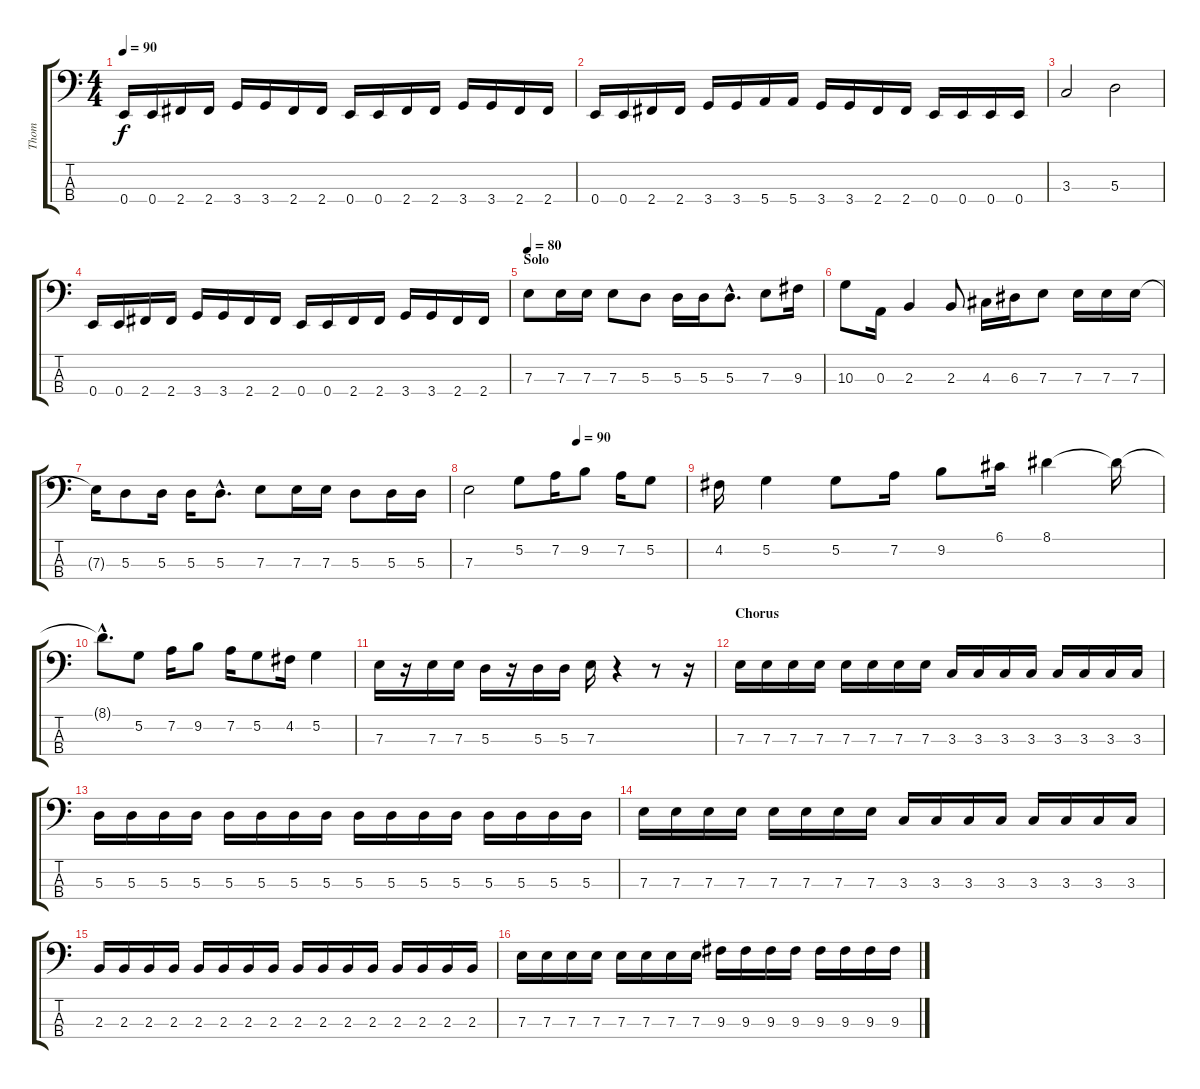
\track ("Thom" "Thom") {instrument electricbassfinger}
\staff {score tabs}
\tuning (G2 D2 A1 E1) {hide}
\ts (4 4)
\tempo 90
\clef f4
\ks c
0.4.16{dy f} 0.4.16 2.4.16 2.4.16 3.4.16 3.4.16 2.4.16 2.4.16 0.4.16 0.4.16 2.4.16 2.4.16 3.4.16 3.4.16 2.4.16 2.4.16 |
0.4.16 0.4.16 2.4.16 2.4.16 3.4.16 3.4.16 5.4.16 5.4.16 3.4.16 3.4.16 2.4.16 2.4.16 0.4.16 0.4.16 0.4.16 0.4.16 |
3.3.2 5.3.2 |
0.4.16 0.4.16 2.4.16 2.4.16 3.4.16 3.4.16 2.4.16 2.4.16 0.4.16 0.4.16 2.4.16 2.4.16 3.4.16 3.4.16 2.4.16 2.4.16 |
\section ("" "Solo")
\tempo 80
7.3.8 7.3.16 7.3.16 7.3.8 5.3.8 5.3.16 5.3.16 5.3{hac}.8{d} 7.3.8 9.3.16 |
10.3.8 0.3.16 2.3.4 2.3.8 4.3.16 6.3.16 7.3.8 7.3.16 7.3.16 7.3.16 |
7.3{t}.16 5.3.8 5.3.16 5.3.16 5.3{hac}.8{d} 7.3.8 7.3.16 7.3.16 5.3.8 5.3.16 5.3.16 |
\tempo (90 0.5)
7.3.2 5.2.8 7.2.16 9.2.8 7.2.16 5.2.8 |
4.2.16 5.2.4 5.2.8 7.2.16 9.2.8 6.1.16 8.1.4 8.1{t}.16 |
8.1{hac t}.8{d} 5.2.8 7.2.16 9.2.8 7.2.16 5.2.8 4.2.16 5.2.4 |
7.3.16 r.16 7.3.16 7.3.16 5.3.16 r.16 5.3.16 5.3.16 7.3.16 r.4 r.8 r.16 |
\section ("" "Chorus")
7.3.16 7.3.16 7.3.16 7.3.16 7.3.16 7.3.16 7.3.16 7.3.16 3.3.16 3.3.16 3.3.16 3.3.16 3.3.16 3.3.16 3.3.16 3.3.16 |
5.3.16 5.3.16 5.3.16 5.3.16 5.3.16 5.3.16 5.3.16 5.3.16 5.3.16 5.3.16 5.3.16 5.3.16 5.3.16 5.3.16 5.3.16 5.3.16 |
7.3.16 7.3.16 7.3.16 7.3.16 7.3.16 7.3.16 7.3.16 7.3.16 3.3.16 3.3.16 3.3.16 3.3.16 3.3.16 3.3.16 3.3.16 3.3.16 |
2.3.16 2.3.16 2.3.16 2.3.16 2.3.16 2.3.16 2.3.16 2.3.16 2.3.16 2.3.16 2.3.16 2.3.16 2.3.16 2.3.16 2.3.16 2.3.16 |
7.3.16 7.3.16 7.3.16 7.3.16 7.3.16 7.3.16 7.3.16 7.3.16 9.3.16 9.3.16 9.3.16 9.3.16 9.3.16 9.3.16 9.3.16 9.3.16
